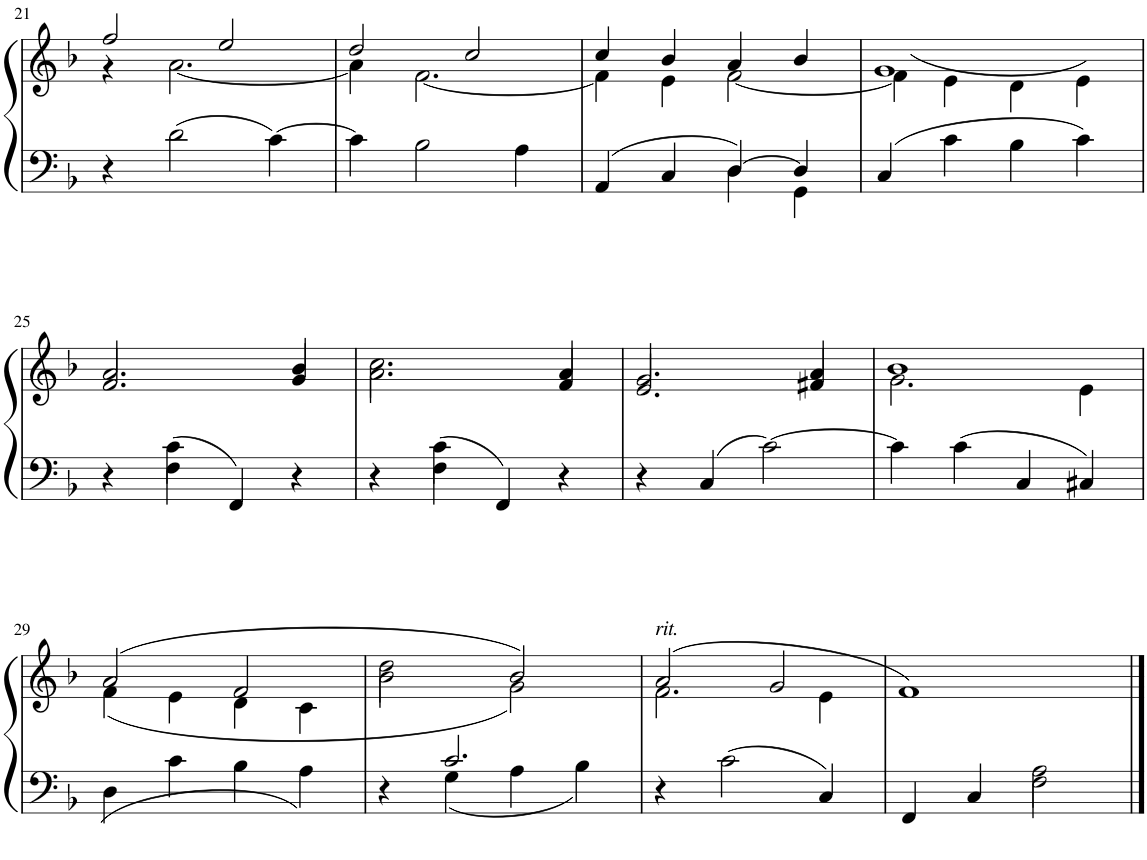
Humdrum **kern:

**kern	**kern
*part1	*part1
*staff2	*staff1
*I"Klavier	*
*I'Klav.	*
!!LO:PB:g=z
*clefF4	*clefG2
*k[b-]	*k[b-]
*M4/4	*M4/4
=21	=21
*	*^
4r	2ff/	4r
2d\	.	[2.a\
.	2ee/	.
[4c\	.	.
=22	=22	=22
4c\]	2dd/	4a\]
2B-\	.	[2.f\
.	2cc/	.
4A\	.	.
=23	=23	=23
*^	*	*
4AA/	2ryy	4cc/	4f\]
4C/	.	4b-/	4e\
[4D/	4D\	4a/	[2f\
4D/]	4GG\	4b-/	.
*v	*v	*	*
=24	=24	=24
4C/	1g	(4f\]
4c\	.	4e\
4B-\	.	4d\
4c\	.	4e\)
!!LO:LB:g=z	!!
=25	=25	=25
*^	*	*
4r	4ryy	2.a/	2.f/
4c\	4F\	.	.
4FF/	2ryy	.	.
4r	.	4b-/	4g/
=26	=26	=26	=26
4r	4ryy	2.cc\	2.a\
4c\	4F\	.	.
4FF/	2ryy	.	.
4r	.	4a/	4f/
*v	*v	*	*
=27	=27	=27
4r	2.g/	2.e/
4C/	.	.
[2c\	.	.
.	4a/	4f#X/
=28	=28	=28
4c\]	1b-	2.g\
4c\	.	.
4C/	.	.
4C#X/	.	4e\
!!LO:LB:g=z	!!
=29	=29	=29
4D\	(2a/	(4f\
4c\	.	4e\
4B-\	2f/	4d\
4A\	.	4c\
=30	=30	=30
*^	*	*
4r	4ryy	2dd\	2b-\
2.c/	4G\	.	.
.	4A\	2b-/)	2g\)
.	4B-\	.	.
=31	=31	=31	=31
!	!	!LO:TX:a:i:t=rit.	!
*v	*v	*	*
4r	(2a/	2.f\
2c\	.	.
.	2g/	.
4C/	.	4e\
*	*v	*v
=32	=32
*^	*
4FF/	2ryy	1f)
4C/	.	.
2A\	2F\	.
*v	*v	*
==	==
*-	*-
